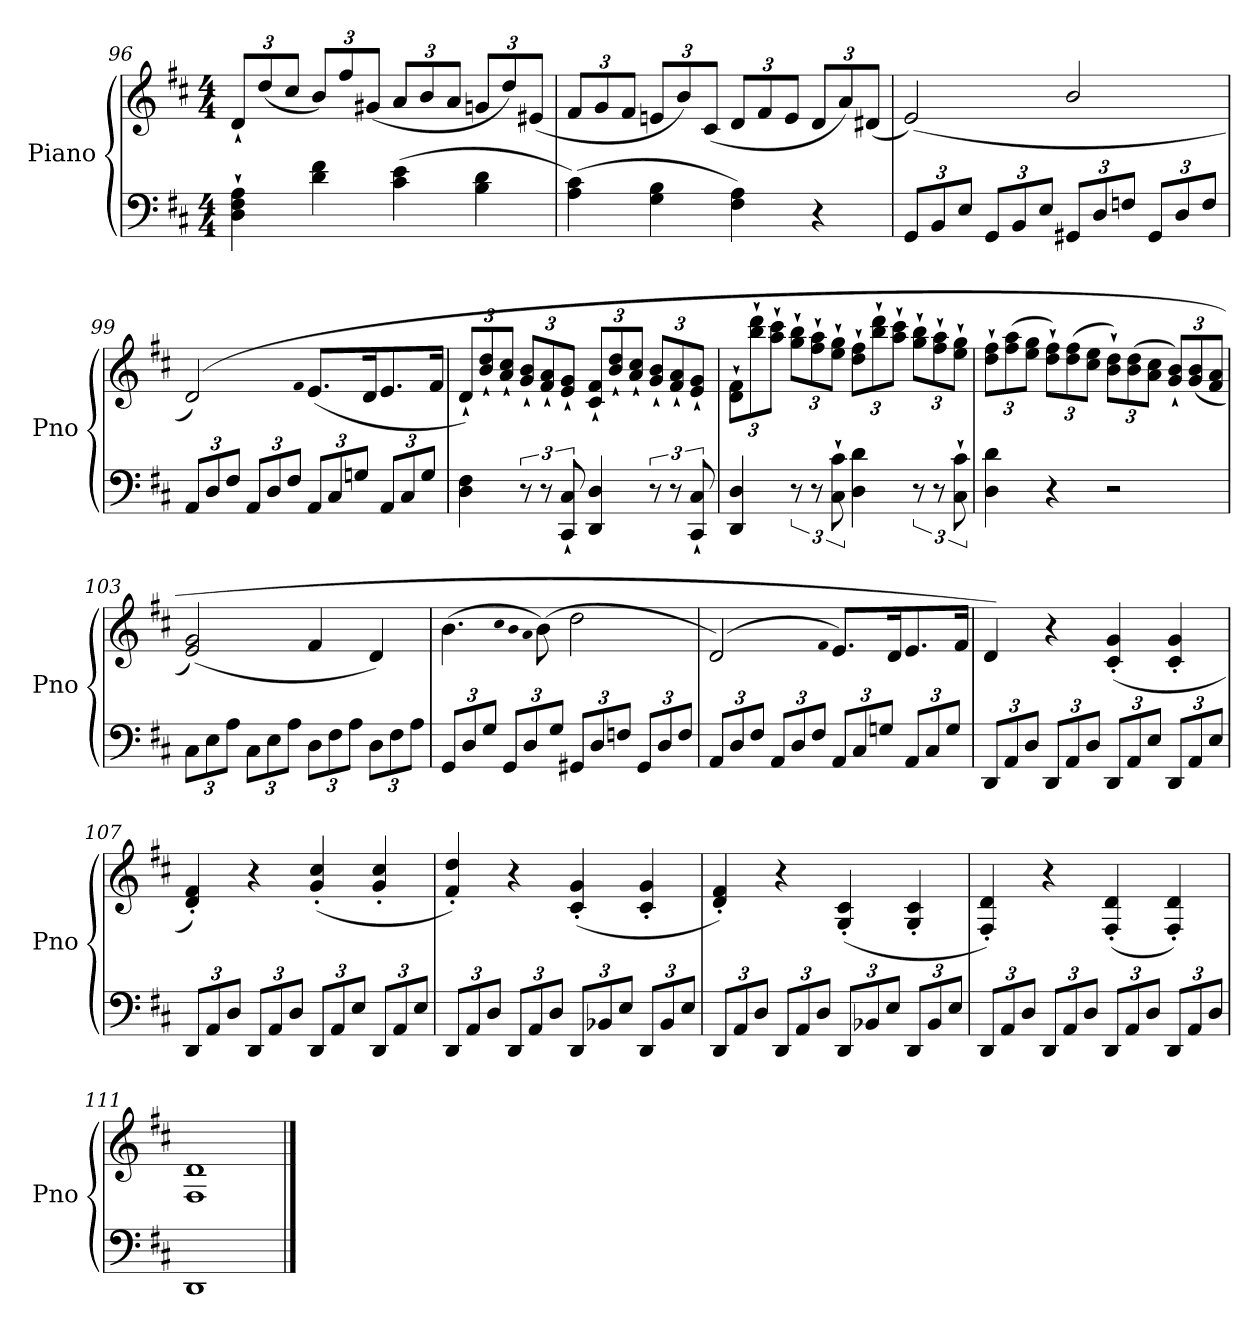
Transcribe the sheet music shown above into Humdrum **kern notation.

**kern	**kern
*part1	*part1
*staff2	*staff1
*I"Piano	*
*I'Pno	*
*clefF4	*clefG2
*k[f#c#]	*k[f#c#]
*D:	*D:
*M4/4	*M4/4
=96	=96
4D`\ 4F#`\ 4A`\	12d`/L
.	(12dd/
.	12cc#/J
4d\ 4f#\	12b/L)
.	12ff#/
.	(12g#X/J
(4c#\ 4e\	12a/L
.	12b/
.	12a/J
4B\ 4d\	12gn/L
.	12dd/)
.	(12e#X/J
=97	=97
(4A\ 4c#\)	12f#/L
.	12g/
.	12f#/J
4G\ 4B\	12en/L
.	12b/)
.	(12c#/J
4F#\ 4A\)	12d/L
.	12f#/
.	12e/J
4r	12d/L
.	12a/)
.	(12d#X/J
=98	=98
12GG/L	(2e/)
12BB/	.
12E/J	.
12GG/L	.
12BB/	.
12E/J	.
12GG#X/L	2b/
12D/	.
12Fn/J	.
12GG#/L	.
12D/	.
12F/J	.
=99	=99
12AA/L	(2d/)
12D/	.
12F#/J	.
12AA/L	.
12D/	.
12F#/J	.
.	qf#
12AA/L	(8.e/L
12C#/	.
12Gn/J	.
.	16d/K
12AA/L	8.e/
12C#/	.
12G/J	.
.	16f#/Jk
=100	=100
4D\ 4F#\	12d`/L)
.	12b`/ 12dd`/
.	12a`/ 12cc#`/J
12r	12g`/ 12b`/L
12r	12f#`/ 12a`/
12CC#`/ 12C#`/	12e`/ 12g`/J
4DD/ 4D/	12c#`/ 12f#`/L
.	12b`/ 12dd`/
.	12a`/ 12cc#`/J
12r	12g`/ 12b`/L
12r	12f#`/ 12a`/
12CC#`/ 12C#`/	12e`/ 12g`/J
=101	=101
4DD/ 4D/	12d`\ 12f#`\L
.	12bb`\ 12ddd`\
.	12aa`\ 12ccc#`\J
12r	12gg`\ 12bb`\L
12r	12ff#`\ 12aa`\
12C#`\ 12c#`\	12ee`\ 12gg`\J
4D\ 4d\	12dd`\ 12ff#`\L
.	12bb`\ 12ddd`\
.	12aa`\ 12ccc#`\J
12r	12gg`\ 12bb`\L
12r	12ff#`\ 12aa`\
12C#`\ 12c#`\	12ee`\ 12gg`\J
=102	=102
4D\ 4d\	12dd`\ 12ff#`\L
.	(12ff#\ 12aa\
.	12ee\ 12gg\J
4r	12dd`\ 12ff#`\L)
.	(12dd\ 12ff#\
.	12cc#\ 12ee\J
2r	12b`\ 12dd`\L)
.	(12b\ 12dd\
.	12a\ 12cc#\J
.	12g`/ 12b`/L)
.	(12g/ 12b/
.	12f#/ 12a/J
=103	=103
12C#\L	(2e/ 2g/)
12E\	.
12A\J	.
12C#\L	.
12E\	.
12A\J	.
12D\L	4f#/
12F#\	.
12A\J	.
12D\L	4d/)
12F#\	.
12A\J	.
=104	=104
12GG/L	(4.b\
12D/	.
12G/J	.
12GG/L	.
12D/	.
.	qcc#
.	qb
.	qa
.	(8b\)
12G/J	.
12GG#X/L	2dd\
12D/	.
12Fn/J	.
12GG#/L	.
12D/	.
12F/J	.
=105	=105
12AA/L	(2d/)
12D/	.
12F#/J	.
12AA/L	.
12D/	.
12F#/J	.
.	qf#
12AA/L	8.e/L)
12C#/	.
12Gn/J	.
.	16d/K
12AA/L	8.e/
12C#/	.
12G/J	.
.	16f#/Jk
=106	=106
12DD/L	4d/)
12AA/	.
12D/J	.
12DD/L	4r
12AA/	.
12D/J	.
12DD/L	(4c#'/ 4g'/
12AA/	.
12E/J	.
12DD/L	4c#'/ 4g'/
12AA/	.
12E/J	.
=107	=107
12DD/L	4d'/ 4f#'/)
12AA/	.
12D/J	.
12DD/L	4r
12AA/	.
12D/J	.
12DD/L	(4g'/ 4cc#'/
12AA/	.
12E/J	.
12DD/L	4g'/ 4cc#'/
12AA/	.
12E/J	.
=108	=108
12DD/L	4f#'/ 4dd'/)
12AA/	.
12D/J	.
12DD/L	4r
12AA/	.
12D/J	.
12DD/L	(4c#'/ 4g'/
12BB-X/	.
12E/J	.
12DD/L	4c#'/ 4g'/
12BB-/	.
12E/J	.
=109	=109
12DD/L	4d'/ 4f#'/)
12AA/	.
12D/J	.
12DD/L	4r
12AA/	.
12D/J	.
12DD/L	(4G'/ 4c#'/
12BB-X/	.
12E/J	.
12DD/L	4G'/ 4c#'/
12BB-/	.
12E/J	.
=110	=110
12DD/L	4F#'/ 4d'/)
12AA/	.
12D/J	.
12DD/L	4r
12AA/	.
12D/J	.
12DD/L	(4F#'/ 4d'/
12AA/	.
12D/J	.
12DD/L	4F#'/ 4d'/)
12AA/	.
12D/J	.
=111	=111
1DD	1F# 1d
==	==
*-	*-
